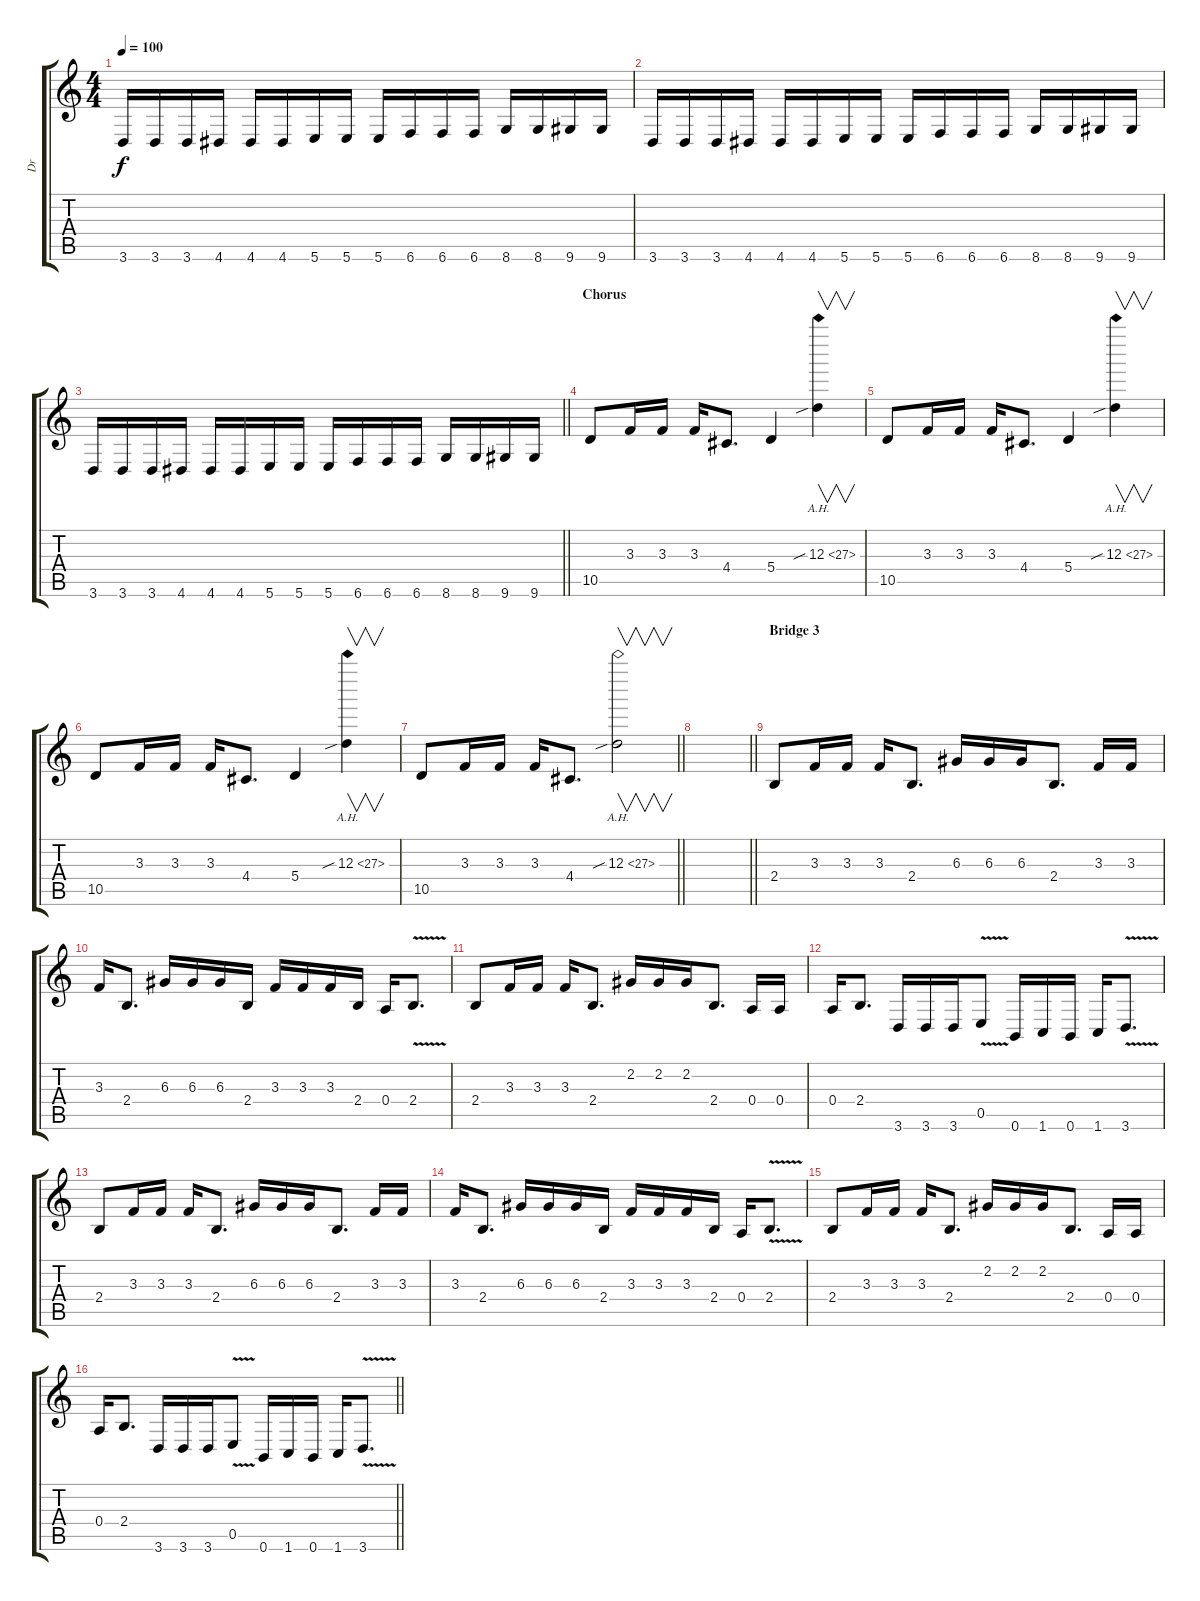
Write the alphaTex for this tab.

\track ("Dr" "Dr") {instrument distortionguitar}
\staff {score tabs}
\tuning (B3 Gb3 D3 A2 E2 B1) {hide}
\ts (4 4)
\tempo 100
\clef g2
\ks c
3.6.16{dy f} 3.6.16 3.6.16 4.6.16 4.6.16 4.6.16 5.6.16 5.6.16 5.6.16 6.6.16 6.6.16 6.6.16 8.6.16 8.6.16 9.6.16 9.6.16 |
3.6.16 3.6.16 3.6.16 4.6.16 4.6.16 4.6.16 5.6.16 5.6.16 5.6.16 6.6.16 6.6.16 6.6.16 8.6.16 8.6.16 9.6.16 9.6.16 |
\barLineRight lightlight
3.6.16 3.6.16 3.6.16 4.6.16 4.6.16 4.6.16 5.6.16 5.6.16 5.6.16 6.6.16 6.6.16 6.6.16 8.6.16 8.6.16 9.6.16 9.6.16 |
\section ("" "Chorus")
10.5.8 3.3.16 3.3.16 3.3.16 4.4.8{d} 5.4.4 12.3{ah 15 sib}.4{v} |
10.5.8 3.3.16 3.3.16 3.3.16 4.4.8{d} 5.4.4 12.3{ah 15 sib}.4{v} |
10.5.8 3.3.16 3.3.16 3.3.16 4.4.8{d} 5.4.4 12.3{ah 15 sib}.4{v} |
\barLineRight lightlight
10.5.8 3.3.16 3.3.16 3.3.16 4.4.8{d} 12.3{ah 15 sib}.2{v} |
\section ("" "")
\barLineRight lightlight
|
\section ("" "Bridge 3")
2.4.8 3.3.16 3.3.16 3.3.16 2.4.8{d} 6.3.16 6.3.16 6.3.16 2.4.8{d} 3.3.16 3.3.16 |
3.3.16 2.4.8{d} 6.3.16 6.3.16 6.3.16 2.4.16 3.3.16 3.3.16 3.3.16 2.4.16 0.4.16 2.4{v}.8{d} |
2.4.8 3.3.16 3.3.16 3.3.16 2.4.8{d} 2.2.16 2.2.16 2.2.16 2.4.8{d} 0.4.16 0.4.16 |
0.4.16 2.4.8{d} 3.6.16 3.6.16 3.6.16 0.5{v}.8 0.6.16 1.6.16 0.6.16 1.6.16 3.6{v}.8{d} |
2.4.8 3.3.16 3.3.16 3.3.16 2.4.8{d} 6.3.16 6.3.16 6.3.16 2.4.8{d} 3.3.16 3.3.16 |
3.3.16 2.4.8{d} 6.3.16 6.3.16 6.3.16 2.4.16 3.3.16 3.3.16 3.3.16 2.4.16 0.4.16 2.4{v}.8{d} |
2.4.8 3.3.16 3.3.16 3.3.16 2.4.8{d} 2.2.16 2.2.16 2.2.16 2.4.8{d} 0.4.16 0.4.16 |
\barLineRight lightlight
0.4.16 2.4.8{d} 3.6.16 3.6.16 3.6.16 0.5{v}.8 0.6.16 1.6.16 0.6.16 1.6.16 3.6{v}.8{d}
